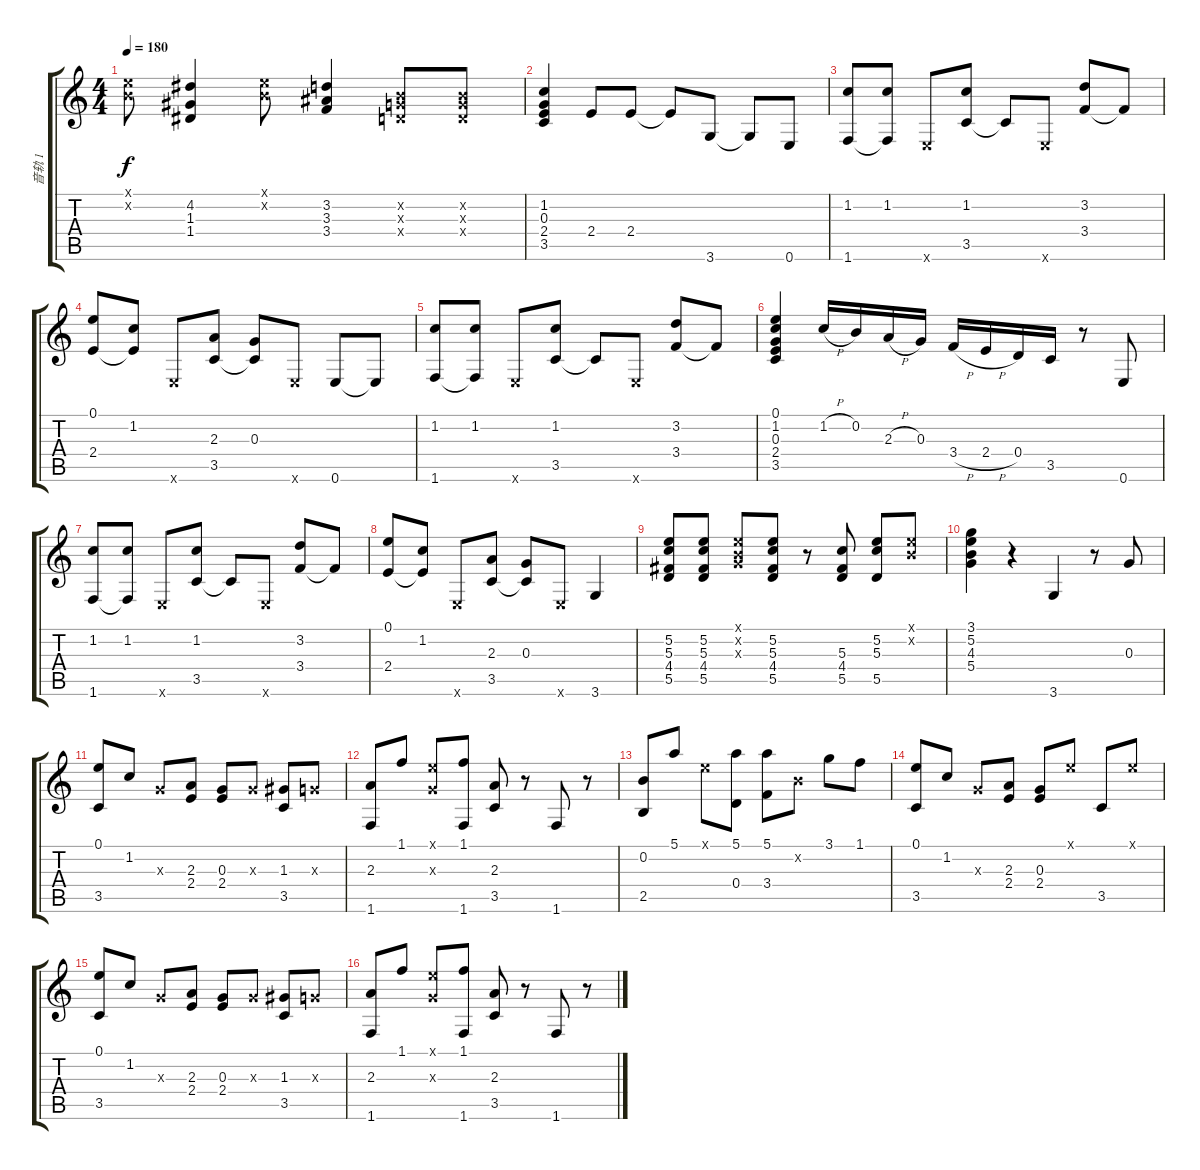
\track ("音轨 1" "音轨 1") {instrument acousticguitarsteel}
\staff {score tabs}
\tuning (E4 B3 G3 D3 A2 E2) {hide}
\ts (4 4)
\tempo 180
\clef g2
\ks c
(0.1{x} 0.2{x}).8{dy f} (4.2 1.3 1.4).4 (0.1{x} 0.2{x}).8 (3.2 3.3 3.4).4 (0.2{x} 0.3{x} 0.4{x}).8 (0.2{x} 0.3{x} 0.4{x}).8 |
(1.2 0.3 2.4 3.5).4 2.4.8 2.4.8 2.4{t}.8 3.6.8 3.6{t}.8 0.6.8 |
(1.2 1.6).8 (1.2 1.6{t}).8 0.6{x}.8 (1.2 3.5).8 3.5{t}.8 0.6{x}.8 (3.2 3.4).8 3.4{t}.8 |
(0.1 2.4).8 (1.2 2.4{t}).8 0.6{x}.8 (2.3 3.5).8 (0.3 3.5{t}).8 0.6{x}.8 0.6.8 0.6{t}.8 |
(1.2 1.6).8 (1.2 1.6{t}).8 0.6{x}.8 (1.2 3.5).8 3.5{t}.8 0.6{x}.8 (3.2 3.4).8 3.4{t}.8 |
(0.1 1.2 0.3 2.4 3.5).4 1.2{h}.16 0.2.16 2.3{h}.16 0.3.16 3.4{h}.16 2.4{h}.16 0.4.16 3.5.16 r.8 0.6.8 |
(1.2 1.6).8 (1.2 1.6{t}).8 0.6{x}.8 (1.2 3.5).8 3.5{t}.8 0.6{x}.8 (3.2 3.4).8 3.4{t}.8 |
(0.1 2.4).8 (1.2 2.4{t}).8 0.6{x}.8 (2.3 3.5).8 (0.3 3.5{t}).8 0.6{x}.8 3.6.4 |
(5.2 5.3 4.4 5.5).8 (5.2 5.3 4.4 5.5).8 (0.1{x} 0.2{x} 0.3{x}).8 (5.2 5.3 4.4 5.5).8 r.8 (5.3 4.4 5.5).8 (5.2 5.3 5.5).8 (0.1{x} 0.2{x}).8 |
(3.1 5.2 4.3 5.4).4 r.4 3.6.4 r.8 0.3.8 |
(0.1 3.5).8 1.2.8 0.3{x}.8 (2.3 2.4).8 (0.3 2.4).8 0.3{x}.8 (1.3 3.5).8 0.3{x}.8 |
(2.3 1.6).8 1.1.8 (0.1{x} 0.3{x}).8 (1.1 1.6).8 (2.3 3.5).8 r.8 1.6.8 r.8 |
(0.2 2.5).8 5.1.8 0.1{x}.8 (5.1 0.4).8 (5.1 3.4).8 0.2{x}.8 3.1.8 1.1.8 |
(0.1 3.5).8 1.2.8 0.3{x}.8 (2.3 2.4).8 (0.3 2.4).8 0.1{x}.8 3.5.8 0.1{x}.8 |
(0.1 3.5).8 1.2.8 0.3{x}.8 (2.3 2.4).8 (0.3 2.4).8 0.3{x}.8 (1.3 3.5).8 0.3{x}.8 |
(2.3 1.6).8 1.1.8 (0.1{x} 0.3{x}).8 (1.1 1.6).8 (2.3 3.5).8 r.8 1.6.8 r.8
